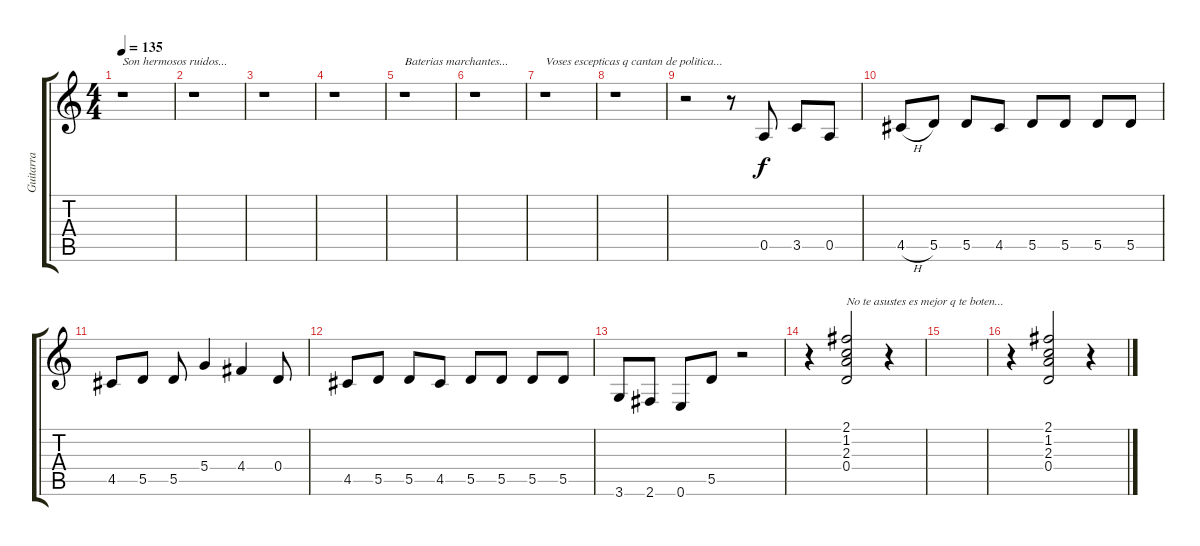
\track ("Guitarra" "Guitarra") {instrument electricguitarclean}
\staff {score tabs}
\tuning (E4 B3 G3 D3 A2 E2) {hide}
\ts (4 4)
\tempo 135
\clef g2
\ks c
r.1{txt "Son hermosos ruidos..." dy f instrument electricguitarclean} |
r.1 |
r.1 |
r.1 |
r.1{txt "Baterias marchantes..."} |
r.1 |
r.1{txt "Voses escepticas q cantan de politica..."} |
r.1 |
r.2 r.8 0.5.8 3.5.8 0.5.8 |
4.5{h}.8 5.5.8 5.5.8 4.5.8 5.5.8 5.5.8 5.5.8 5.5.8 |
4.5.8 5.5.8 5.5.8 5.4.4 4.4.4 0.4.8 |
4.5.8 5.5.8 5.5.8 4.5.8 5.5.8 5.5.8 5.5.8 5.5.8 |
3.6.8 2.6.8 0.6.8 5.5.8 r.2 |
r.4 (2.1 1.2 2.3 0.4).2{txt "No te asustes es mejor q te boten..."} r.4 |
|
r.4 (2.1 1.2 2.3 0.4).2 r.4
